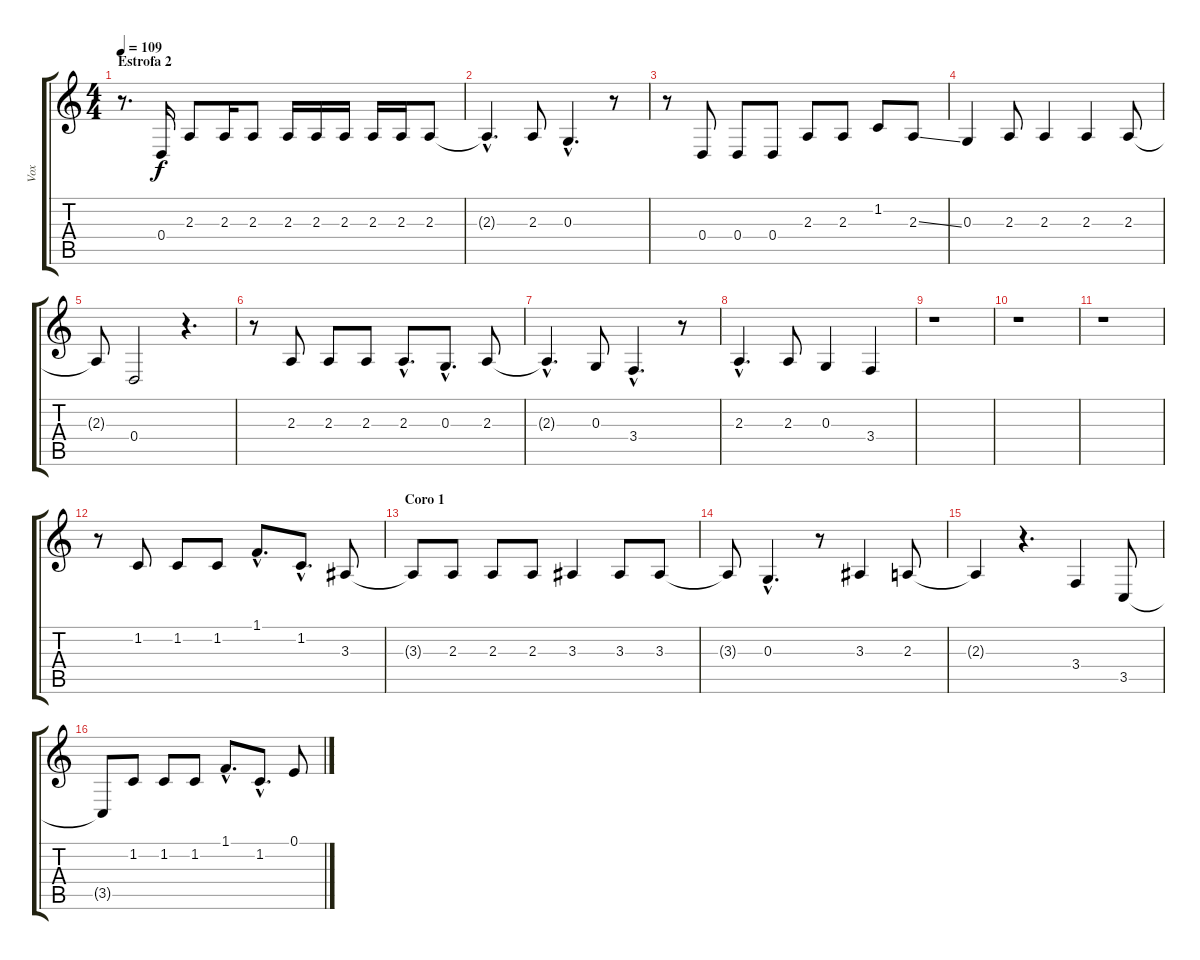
\track ("Vox" "Vox") {instrument harmonica}
\staff {score tabs}
\tuning (E4 B3 G3 D3 A2 E2) {hide}
\ts (4 4)
\section ("" "Estrofa 2")
\tempo 109
\clef g2
\ks c
r.8{d dy f} 0.4.16 2.3.8 2.3.16 2.3.8 2.3.16 2.3.16 2.3.16 2.3.16 2.3.16 2.3.8 |
2.3{hac t}.4{d} 2.3.8 0.3{hac}.4{d} r.8 |
r.8 0.4.8 0.4.8 0.4.8 2.3.8 2.3.8 1.2.8 2.3{ss}.8 |
0.3.4 2.3.8 2.3.4 2.3.4 2.3.8 |
2.3{t}.8 0.4.2 r.4{d} |
r.8 2.3.8 2.3.8 2.3.8 2.3{hac}.8{d} 0.3{hac}.8{d} 2.3.8 |
2.3{hac t}.4{d} 0.3.8 3.4{hac}.4{d} r.8 |
2.3{hac}.4{d} 2.3.8 0.3.4 3.4.4 |
r.1 |
r.1 |
r.1 |
r.8 1.2.8 1.2.8 1.2.8 1.1{hac}.8{d} 1.2{hac}.8{d} 3.3.8 |
\section ("" "Coro 1")
3.3{t}.8 2.3.8 2.3.8 2.3.8 3.3.4 3.3.8 3.3.8 |
3.3{t}.8 0.3{hac}.4{d} r.8 3.3.4 2.3.8 |
2.3{t}.4 r.4{d} 3.4.4 3.5.8 |
3.5{t}.8 1.2.8 1.2.8 1.2.8 1.1{hac}.8{d} 1.2{hac}.8{d} 0.1.8
